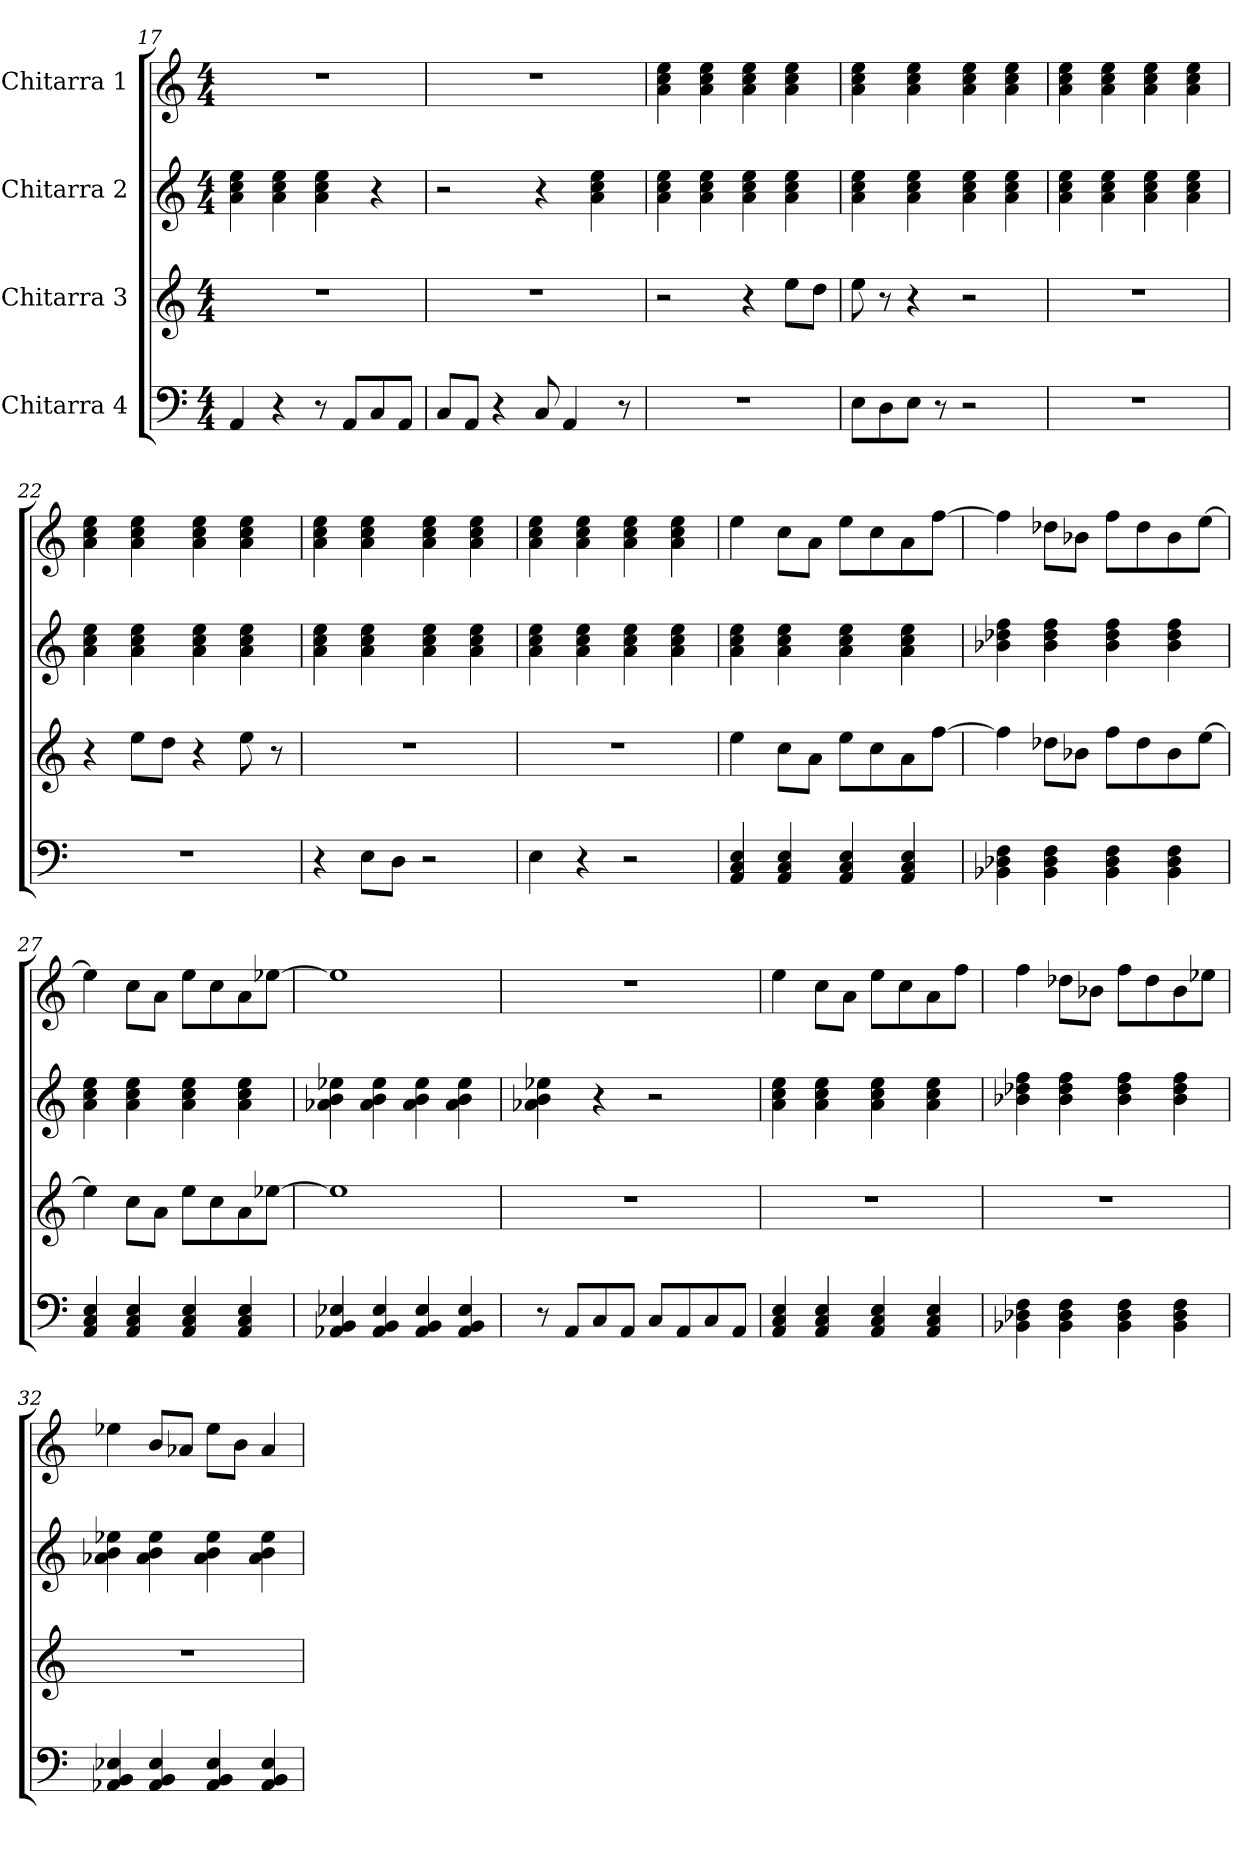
**kern	**kern	**kern	**kern
*part4	*part3	*part2	*part1
*staff4	*staff3	*staff2	*staff1
*I"Chitarra 4	*I"Chitarra 3	*I"Chitarra 2	*I"Chitarra 1
*clefF4	*clefG2	*clefG2	*clefG2
*k[]	*k[]	*k[]	*k[]
*M4/4	*M4/4	*M4/4	*M4/4
=17	=17	=17	=17
4AA/	1r	4a\ 4cc\ 4ee\	1r
4r	.	4a\ 4cc\ 4ee\	.
8r	.	4a\ 4cc\ 4ee\	.
8AA/L	.	.	.
8C/	.	4r	.
8AA/J	.	.	.
=18	=18	=18	=18
8C/L	1r	2r	1r
8AA/J	.	.	.
4r	.	.	.
8C/	.	4r	.
4AA/	.	.	.
.	.	4a\ 4cc\ 4ee\	.
8r	.	.	.
=19	=19	=19	=19
1r	2r	4a\ 4cc\ 4ee\	4a\ 4cc\ 4ee\
.	.	4a\ 4cc\ 4ee\	4a\ 4cc\ 4ee\
.	4r	4a\ 4cc\ 4ee\	4a\ 4cc\ 4ee\
.	8ee\L	4a\ 4cc\ 4ee\	4a\ 4cc\ 4ee\
.	8dd\J	.	.
=20	=20	=20	=20
8E\L	8ee\	4a\ 4cc\ 4ee\	4a\ 4cc\ 4ee\
8D\	8r	.	.
8E\J	4r	4a\ 4cc\ 4ee\	4a\ 4cc\ 4ee\
8r	.	.	.
2r	2r	4a\ 4cc\ 4ee\	4a\ 4cc\ 4ee\
.	.	4a\ 4cc\ 4ee\	4a\ 4cc\ 4ee\
=21	=21	=21	=21
1r	1r	4a\ 4cc\ 4ee\	4a\ 4cc\ 4ee\
.	.	4a\ 4cc\ 4ee\	4a\ 4cc\ 4ee\
.	.	4a\ 4cc\ 4ee\	4a\ 4cc\ 4ee\
.	.	4a\ 4cc\ 4ee\	4a\ 4cc\ 4ee\
!!LO:LB:g=z
=22	=22	=22	=22
1r	4r	4a\ 4cc\ 4ee\	4a\ 4cc\ 4ee\
.	8ee\L	4a\ 4cc\ 4ee\	4a\ 4cc\ 4ee\
.	8dd\J	.	.
.	4r	4a\ 4cc\ 4ee\	4a\ 4cc\ 4ee\
.	8ee\	4a\ 4cc\ 4ee\	4a\ 4cc\ 4ee\
.	8r	.	.
=23	=23	=23	=23
4r	1r	4a\ 4cc\ 4ee\	4a\ 4cc\ 4ee\
8E\L	.	4a\ 4cc\ 4ee\	4a\ 4cc\ 4ee\
8D\J	.	.	.
2r	.	4a\ 4cc\ 4ee\	4a\ 4cc\ 4ee\
.	.	4a\ 4cc\ 4ee\	4a\ 4cc\ 4ee\
=24	=24	=24	=24
4E\	1r	4a\ 4cc\ 4ee\	4a\ 4cc\ 4ee\
4r	.	4a\ 4cc\ 4ee\	4a\ 4cc\ 4ee\
2r	.	4a\ 4cc\ 4ee\	4a\ 4cc\ 4ee\
.	.	4a\ 4cc\ 4ee\	4a\ 4cc\ 4ee\
=25	=25	=25	=25
4AA/ 4C/ 4E/	4ee\	4a\ 4cc\ 4ee\	4ee\
4AA/ 4C/ 4E/	8cc\L	4a\ 4cc\ 4ee\	8cc\L
.	8a\J	.	8a\J
4AA/ 4C/ 4E/	8ee\L	4a\ 4cc\ 4ee\	8ee\L
.	8cc\	.	8cc\
4AA/ 4C/ 4E/	8a\	4a\ 4cc\ 4ee\	8a\
.	[8ff\J	.	[8ff\J
=26	=26	=26	=26
4BB-X\ 4D-X\ 4F\	4ff\]	4b-X\ 4dd-X\ 4ff\	4ff\]
4BB-\ 4D-\ 4F\	8dd-X\L	4b-\ 4dd-\ 4ff\	8dd-X\L
.	8b-X\J	.	8b-X\J
4BB-\ 4D-\ 4F\	8ff\L	4b-\ 4dd-\ 4ff\	8ff\L
.	8dd-\	.	8dd-\
4BB-\ 4D-\ 4F\	8b-\	4b-\ 4dd-\ 4ff\	8b-\
.	[8ee\J	.	[8ee\J
=27	=27	=27	=27
4AA/ 4C/ 4E/	4ee\]	4a\ 4cc\ 4ee\	4ee\]
4AA/ 4C/ 4E/	8cc\L	4a\ 4cc\ 4ee\	8cc\L
.	8a\J	.	8a\J
4AA/ 4C/ 4E/	8ee\L	4a\ 4cc\ 4ee\	8ee\L
.	8cc\	.	8cc\
4AA/ 4C/ 4E/	8a\	4a\ 4cc\ 4ee\	8a\
.	[8ee-X\J	.	[8ee-X\J
!!LO:LB:g=z
=28	=28	=28	=28
4AA-X/ 4BB/ 4E-X/	1ee-]	4a-X\ 4b\ 4ee-X\	1ee-]
4AA-/ 4BB/ 4E-/	.	4a-\ 4b\ 4ee-\	.
4AA-/ 4BB/ 4E-/	.	4a-\ 4b\ 4ee-\	.
4AA-/ 4BB/ 4E-/	.	4a-\ 4b\ 4ee-\	.
=29	=29	=29	=29
8r	1r	4a-X\ 4b\ 4ee-X\	1r
8AA/L	.	.	.
8C/	.	4r	.
8AA/J	.	.	.
8C/L	.	2r	.
8AA/	.	.	.
8C/	.	.	.
8AA/J	.	.	.
=30	=30	=30	=30
4AA/ 4C/ 4E/	1r	4a\ 4cc\ 4ee\	4ee\
4AA/ 4C/ 4E/	.	4a\ 4cc\ 4ee\	8cc\L
.	.	.	8a\J
4AA/ 4C/ 4E/	.	4a\ 4cc\ 4ee\	8ee\L
.	.	.	8cc\
4AA/ 4C/ 4E/	.	4a\ 4cc\ 4ee\	8a\
.	.	.	8ff\J
=31	=31	=31	=31
4BB-X\ 4D-X\ 4F\	1r	4b-X\ 4dd-X\ 4ff\	4ff\
4BB-\ 4D-\ 4F\	.	4b-\ 4dd-\ 4ff\	8dd-X\L
.	.	.	8b-X\J
4BB-\ 4D-\ 4F\	.	4b-\ 4dd-\ 4ff\	8ff\L
.	.	.	8dd-\
4BB-\ 4D-\ 4F\	.	4b-\ 4dd-\ 4ff\	8b-\
.	.	.	8ee-X\J
!!LO:PB:g=z
=32	=32	=32	=32
4AA-X/ 4BB/ 4E-X/	1r	4a-X\ 4b\ 4ee-X\	4ee-X\
4AA-/ 4BB/ 4E-/	.	4a-\ 4b\ 4ee-\	8b/L
.	.	.	8a-X/J
4AA-/ 4BB/ 4E-/	.	4a-\ 4b\ 4ee-\	8ee-\L
.	.	.	8b\J
4AA-/ 4BB/ 4E-/	.	4a-\ 4b\ 4ee-\	4a-/
=	=	=	=
*-	*-	*-	*-
